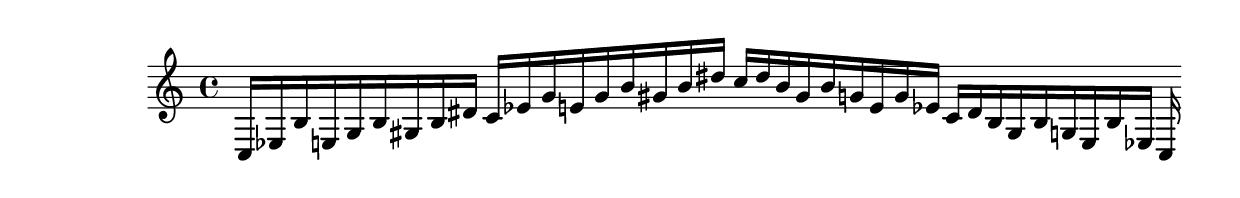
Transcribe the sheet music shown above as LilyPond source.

% z vector: tensor([[ 1.9896e+00,  7.3045e-01,  6.1290e-01, -5.2169e-01,  2.1555e+00,-2.3426e+00,  7.1721e-01,  5.8477e-01,  1.1121e+00, -1.3952e-03, -2.2271e+00,  1.0348e+00]])
\new PianoStaff <<
\cadenzaOn
\new Staff = "right" {
\clef treble
    c16 [ ees b e g b gis b dis' ]
    c' [ ees' g' e' g' b' gis' b' dis'' ]
    c'' [ dis'' b' gis' b' g' e' g' ees' ]
    c' [ dis' b gis b g e b ees ]
    c
}
>>
